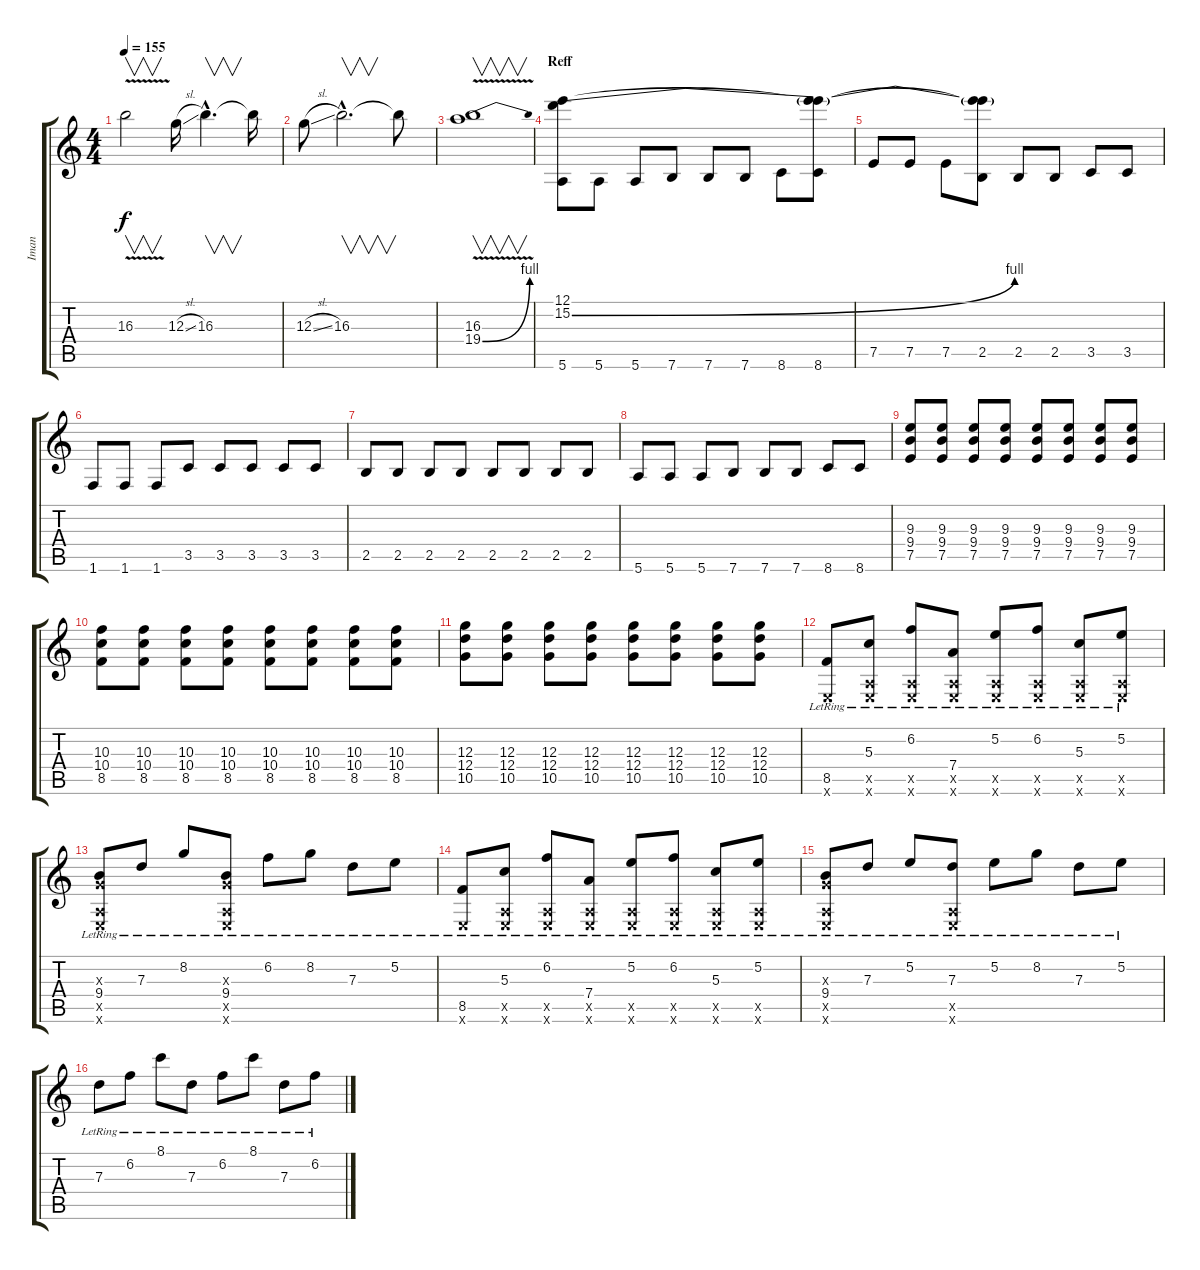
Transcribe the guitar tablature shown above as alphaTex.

\track ("Iman" "Iman") {instrument distortionguitar}
\staff {score tabs}
\tuning (E4 B3 G3 D3 A2 E2) {hide}
\ts (4 4)
\tempo 155
\clef g2
\ks c
16.3{v}.2{v dy f} 12.3{sl}.16 16.3{hac}.4{v d} 16.3{t}.16 |
12.3{sl}.8 16.3{hac}.2{v d} 16.3{t}.8 |
(16.3{v} 19.4{be (bend 0 0 60 4)}).1{v} |
\section ("" "Reff")
(12.1 15.2{be (bend 0 0 60 4)} 5.6).8{instrument distortionguitar} 5.6.8 5.6.8 7.6.8 7.6.8 7.6.8 8.6.8 (12.1{t} 15.2{t} 8.6).8 |
7.5.8 7.5.8 7.5.8 (12.1{t} 15.2{t} 2.5).8 2.5.8 2.5.8 3.5.8 3.5.8 |
1.6.8 1.6.8 1.6.8 3.5.8 3.5.8 3.5.8 3.5.8 3.5.8 |
2.5.8 2.5.8 2.5.8 2.5.8 2.5.8 2.5.8 2.5.8 2.5.8 |
5.6.8 5.6.8 5.6.8 7.6.8 7.6.8 7.6.8 8.6.8 8.6.8 |
(9.3 9.4 7.5).8 (9.3 9.4 7.5).8 (9.3 9.4 7.5).8 (9.3 9.4 7.5).8 (9.3 9.4 7.5).8 (9.3 9.4 7.5).8 (9.3 9.4 7.5).8 (9.3 9.4 7.5).8 |
(10.3 10.4 8.5).8 (10.3 10.4 8.5).8 (10.3 10.4 8.5).8 (10.3 10.4 8.5).8 (10.3 10.4 8.5).8 (10.3 10.4 8.5).8 (10.3 10.4 8.5).8 (10.3 10.4 8.5).8 |
(12.3 12.4 10.5).8 (12.3 12.4 10.5).8 (12.3 12.4 10.5).8 (12.3 12.4 10.5).8 (12.3 12.4 10.5).8 (12.3 12.4 10.5).8 (12.3 12.4 10.5).8 (12.3 12.4 10.5).8 |
(8.5{lr} 0.6{x}).8 (5.3{lr} 0.5{x} 0.6{x}).8 (6.2{lr} 0.5{x} 0.6{x}).8 (7.4{lr} 0.5{x} 0.6{x}).8 (5.2{lr} 0.5{x} 0.6{x}).8 (6.2{lr} 0.5{x} 0.6{x}).8 (5.3{lr} 0.5{x} 0.6{x}).8 (5.2{lr} 0.5{x} 0.6{x}).8 |
(0.3{x} 9.4{lr} 0.5{x} 0.6{x}).8 7.3{lr}.8 8.2{lr}.8 (0.3{x} 9.4{lr} 0.5{x} 0.6{x}).8 6.2{lr}.8 8.2{lr}.8 7.3{lr}.8 5.2{lr}.8 |
(8.5{lr} 0.6{x}).8 (5.3{lr} 0.5{x} 0.6{x}).8 (6.2{lr} 0.5{x} 0.6{x}).8 (7.4{lr} 0.5{x} 0.6{x}).8 (5.2{lr} 0.5{x} 0.6{x}).8 (6.2{lr} 0.5{x} 0.6{x}).8 (5.3{lr} 0.5{x} 0.6{x}).8 (5.2{lr} 0.5{x} 0.6{x}).8 |
(0.3{x} 9.4{lr} 0.5{x} 0.6{x}).8 7.3{lr}.8 5.2{lr}.8 (7.3{lr} 0.5{x} 0.6{x}).8 5.2{lr}.8 8.2{lr}.8 7.3{lr}.8 5.2{lr}.8 |
7.3{lr}.8{instrument electricguitarclean} 6.2{lr}.8 8.1{lr}.8 7.3{lr}.8 6.2{lr}.8 8.1{lr}.8 7.3{lr}.8 6.2{lr}.8
